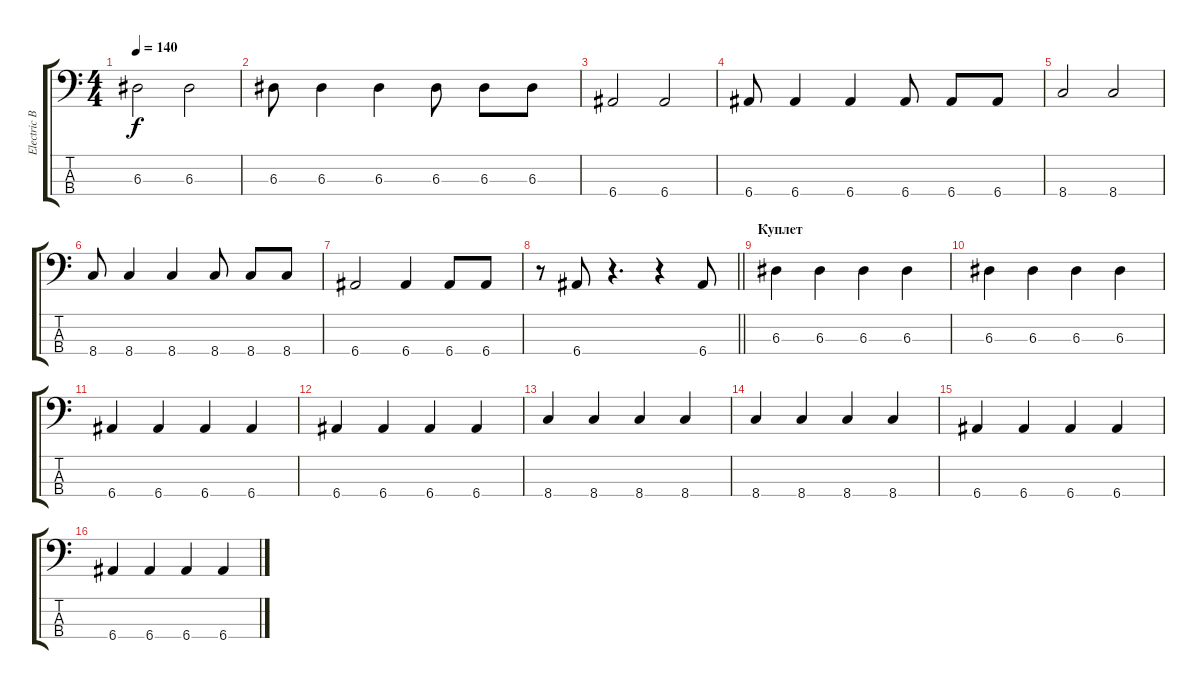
\track ("Electric Bass" "Electric B") {instrument electricbassfinger}
\staff {score tabs}
\tuning (G2 D2 A1 E1) {hide}
\ts (4 4)
\tempo 140
\clef f4
\ks c
6.3.2{dy f} 6.3.2 |
6.3.8 6.3.4 6.3.4 6.3.8 6.3.8 6.3.8 |
6.4.2 6.4.2 |
6.4.8 6.4.4 6.4.4 6.4.8 6.4.8 6.4.8 |
8.4.2 8.4.2 |
8.4.8 8.4.4 8.4.4 8.4.8 8.4.8 8.4.8 |
6.4.2 6.4.4 6.4.8 6.4.8 |
\barLineRight lightlight
r.8 6.4.8 r.4{d} r.4 6.4.8 |
\section ("" "Куплет")
6.3.4 6.3.4 6.3.4 6.3.4 |
6.3.4 6.3.4 6.3.4 6.3.4 |
6.4.4 6.4.4 6.4.4 6.4.4 |
6.4.4 6.4.4 6.4.4 6.4.4 |
8.4.4 8.4.4 8.4.4 8.4.4 |
8.4.4 8.4.4 8.4.4 8.4.4 |
6.4.4 6.4.4 6.4.4 6.4.4 |
6.4.4 6.4.4 6.4.4 6.4.4
